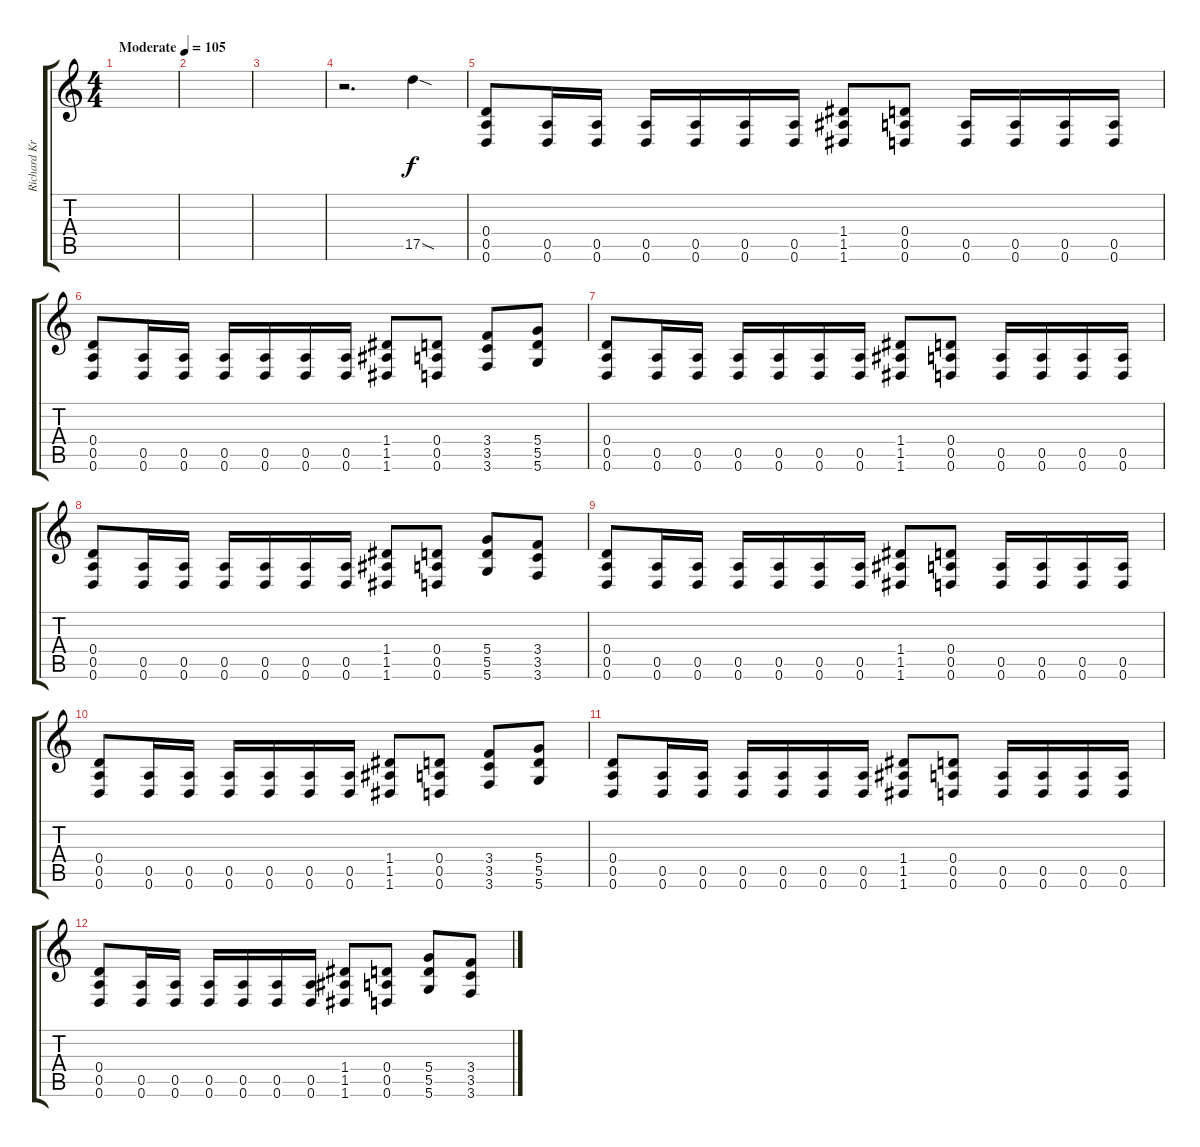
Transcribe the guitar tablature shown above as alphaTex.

\track ("Richard Kruspe" "Richard Kr") {instrument distortionguitar}
\staff {score tabs}
\tuning (E4 B3 G3 D3 A2 D2) {hide}
\ts (4 4)
\tempo (105 "Moderate")
\clef g2
\ks c
|
|
|
r.2{d} 17.5{sod}.4 |
(0.4 0.5 0.6).8 (0.5 0.6).16 (0.5 0.6).16 (0.5 0.6).16 (0.5 0.6).16 (0.5 0.6).16 (0.5 0.6).16 (1.4 1.5 1.6).8 (0.4 0.5 0.6).8 (0.5 0.6).16 (0.5 0.6).16 (0.5 0.6).16 (0.5 0.6).16 |
(0.4 0.5 0.6).8 (0.5 0.6).16 (0.5 0.6).16 (0.5 0.6).16 (0.5 0.6).16 (0.5 0.6).16 (0.5 0.6).16 (1.4 1.5 1.6).8 (0.4 0.5 0.6).8 (3.4 3.5 3.6).8 (5.4 5.5 5.6).8 |
(0.4 0.5 0.6).8 (0.5 0.6).16 (0.5 0.6).16 (0.5 0.6).16 (0.5 0.6).16 (0.5 0.6).16 (0.5 0.6).16 (1.4 1.5 1.6).8 (0.4 0.5 0.6).8 (0.5 0.6).16 (0.5 0.6).16 (0.5 0.6).16 (0.5 0.6).16 |
(0.4 0.5 0.6).8 (0.5 0.6).16 (0.5 0.6).16 (0.5 0.6).16 (0.5 0.6).16 (0.5 0.6).16 (0.5 0.6).16 (1.4 1.5 1.6).8 (0.4 0.5 0.6).8 (5.4 5.5 5.6).8 (3.4 3.5 3.6).8 |
(0.4 0.5 0.6).8 (0.5 0.6).16 (0.5 0.6).16 (0.5 0.6).16 (0.5 0.6).16 (0.5 0.6).16 (0.5 0.6).16 (1.4 1.5 1.6).8 (0.4 0.5 0.6).8 (0.5 0.6).16 (0.5 0.6).16 (0.5 0.6).16 (0.5 0.6).16 |
(0.4 0.5 0.6).8 (0.5 0.6).16 (0.5 0.6).16 (0.5 0.6).16 (0.5 0.6).16 (0.5 0.6).16 (0.5 0.6).16 (1.4 1.5 1.6).8 (0.4 0.5 0.6).8 (3.4 3.5 3.6).8 (5.4 5.5 5.6).8 |
(0.4 0.5 0.6).8 (0.5 0.6).16 (0.5 0.6).16 (0.5 0.6).16 (0.5 0.6).16 (0.5 0.6).16 (0.5 0.6).16 (1.4 1.5 1.6).8 (0.4 0.5 0.6).8 (0.5 0.6).16 (0.5 0.6).16 (0.5 0.6).16 (0.5 0.6).16 |
(0.4 0.5 0.6).8 (0.5 0.6).16 (0.5 0.6).16 (0.5 0.6).16 (0.5 0.6).16 (0.5 0.6).16 (0.5 0.6).16 (1.4 1.5 1.6).8 (0.4 0.5 0.6).8 (5.4 5.5 5.6).8 (3.4 3.5 3.6).8
